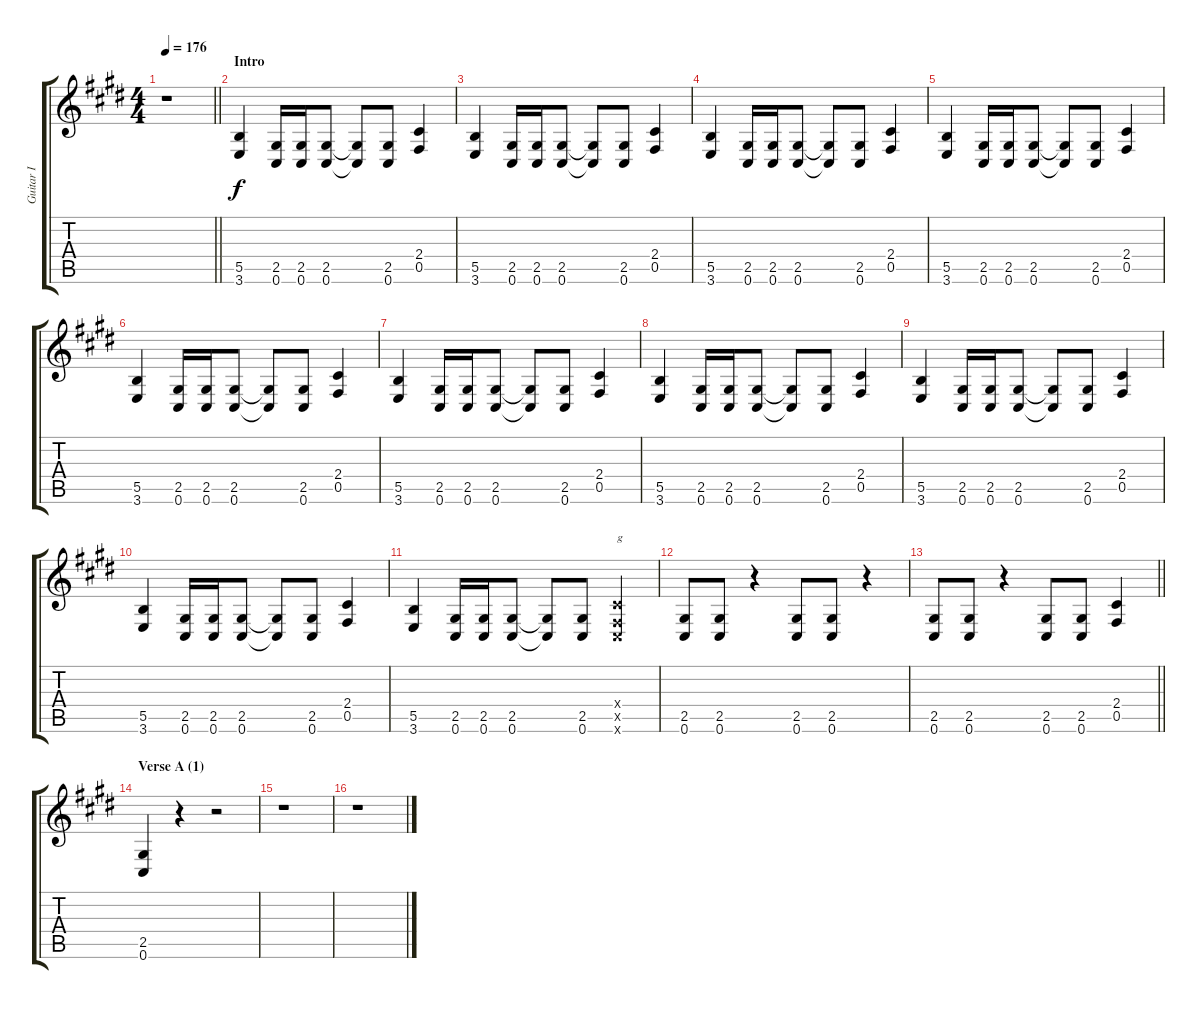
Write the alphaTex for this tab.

\track ("Guitar I" "Guitar I") {instrument distortionguitar}
\staff {score tabs}
\tuning (Db4 Ab3 E3 B2 Gb2 Db2) {hide}
\ts (4 4)
\tempo 176
\clef g2
\barLineRight lightlight
\ks c#minor
r.1{dy f instrument distortionguitar} |
\section ("" "Intro")
(5.5 3.6).4 (2.5 0.6).16 (2.5 0.6).16 (2.5 0.6).8 (2.5{t} 0.6{t}).8 (2.5 0.6).8 (2.4 0.5).4 |
(5.5 3.6).4 (2.5 0.6).16 (2.5 0.6).16 (2.5 0.6).8 (2.5{t} 0.6{t}).8 (2.5 0.6).8 (2.4 0.5).4 |
(5.5 3.6).4 (2.5 0.6).16 (2.5 0.6).16 (2.5 0.6).8 (2.5{t} 0.6{t}).8 (2.5 0.6).8 (2.4 0.5).4 |
(5.5 3.6).4 (2.5 0.6).16 (2.5 0.6).16 (2.5 0.6).8 (2.5{t} 0.6{t}).8 (2.5 0.6).8 (2.4 0.5).4 |
(5.5 3.6).4 (2.5 0.6).16 (2.5 0.6).16 (2.5 0.6).8 (2.5{t} 0.6{t}).8 (2.5 0.6).8 (2.4 0.5).4 |
(5.5 3.6).4 (2.5 0.6).16 (2.5 0.6).16 (2.5 0.6).8 (2.5{t} 0.6{t}).8 (2.5 0.6).8 (2.4 0.5).4 |
(5.5 3.6).4 (2.5 0.6).16 (2.5 0.6).16 (2.5 0.6).8 (2.5{t} 0.6{t}).8 (2.5 0.6).8 (2.4 0.5).4 |
(5.5 3.6).4 (2.5 0.6).16 (2.5 0.6).16 (2.5 0.6).8 (2.5{t} 0.6{t}).8 (2.5 0.6).8 (2.4 0.5).4 |
(5.5 3.6).4 (2.5 0.6).16 (2.5 0.6).16 (2.5 0.6).8 (2.5{t} 0.6{t}).8 (2.5 0.6).8 (2.4 0.5).4 |
(5.5 3.6).4 (2.5 0.6).16 (2.5 0.6).16 (2.5 0.6).8 (2.5{t} 0.6{t}).8 (2.5 0.6).8 (2.4{x} 0.5{x} 0.6{x}).4{txt "g"} |
(2.5 0.6).8 (2.5 0.6).8 r.4 (2.5 0.6).8 (2.5 0.6).8 r.4 |
\barLineRight lightlight
(2.5 0.6).8 (2.5 0.6).8 r.4 (2.5 0.6).8 (2.5 0.6).8 (2.4 0.5).4 |
\section ("" "Verse A (1)")
(2.5 0.6).4 r.4 r.2 |
r.1 |
r.1
